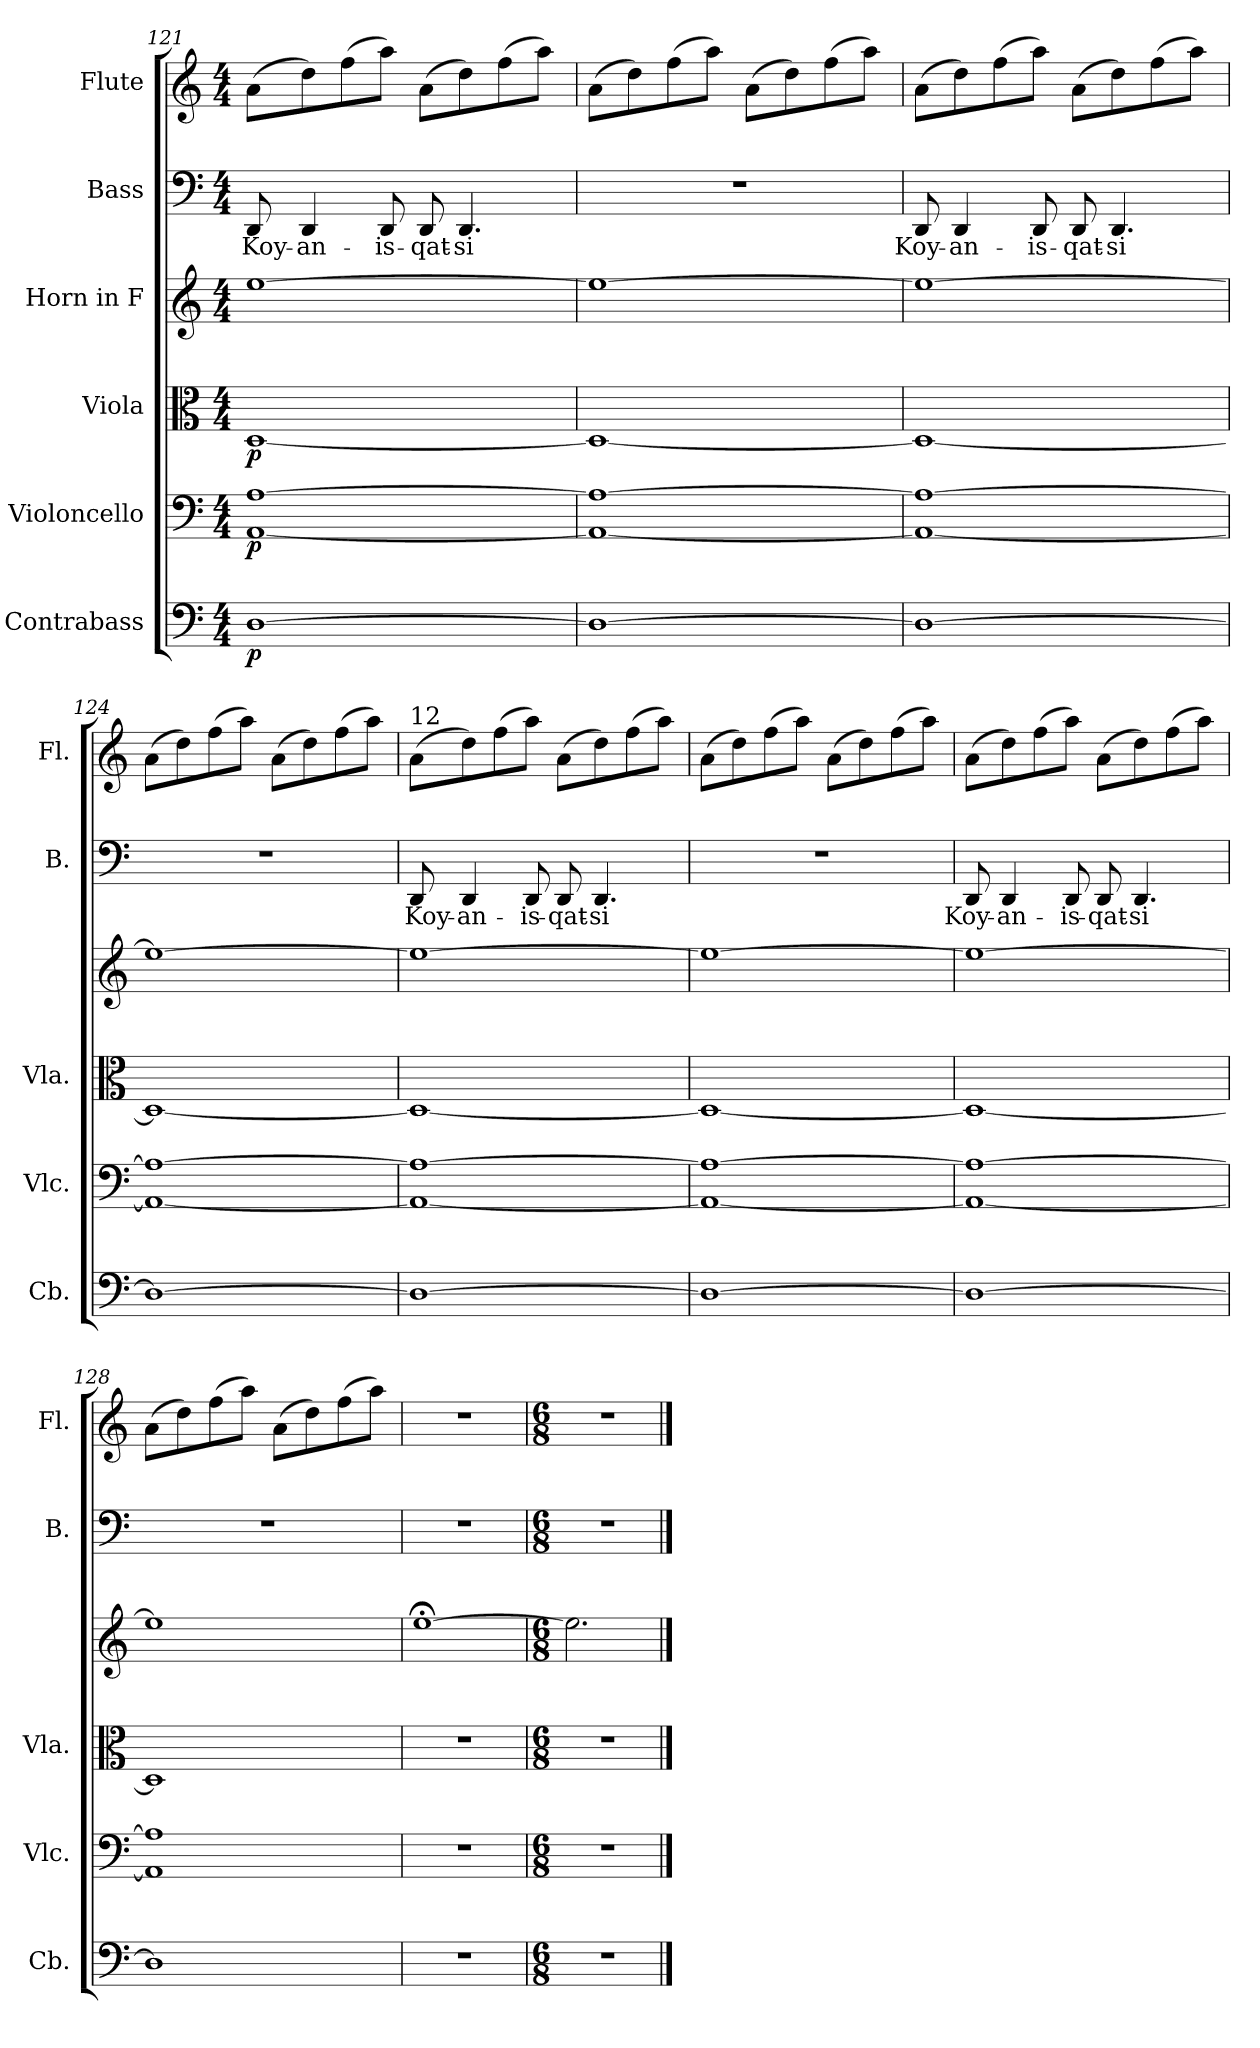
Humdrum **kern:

**kern	**dynam	**kern	**dynam	**kern	**dynam	**kern	**kern	**text	**kern
*part6	*part6	*part5	*part5	*part4	*part4	*part3	*part2	*part2	*part1
*staff6	*staff6	*staff5	*staff5	*staff4	*staff4	*staff3	*staff2	*staff2	*staff1
*I"Contrabass	*	*I"Violoncello	*	*I"Viola	*	*I"Horn in F	*I"Bass	*	*I"Flute
*I'Cb.	*	*I'Vlc.	*	*I'Vla.	*	*	*I'B.	*	*I'Fl.
*clefF4	*	*clefF4	*	*clefC3	*	*clefG2	*clefF4	*	*clefG2
*ITrd7c12	*	*	*	*	*	*ITrd4c7	*	*	*
*k[]	*	*k[]	*	*k[]	*	*k[b-]	*k[]	*	*k[]
*M4/4	*	*M4/4	*	*M4/4	*	*M4/4	*M4/4	*	*M4/4
=121	=121	=121	=121	=121	=121	=121	=121	=121	=121
!	!LO:DY:b	!	!LO:DY:b	!	!LO:DY:b	!	!	!	!
[1DD	p	[1AA [1A	p	[1D	p	[1a	8DD/	Koy-	(8a\L
.	.	.	.	.	.	.	4DD/	-an-	8dd\)
.	.	.	.	.	.	.	.	.	(8ff\
.	.	.	.	.	.	.	8DD/	-is-	8aa\J)
.	.	.	.	.	.	.	8DD/	-qat-	(8a\L
.	.	.	.	.	.	.	4.DD/	-si	8dd\)
.	.	.	.	.	.	.	.	.	(8ff\
.	.	.	.	.	.	.	.	.	8aa\J)
=122	=122	=122	=122	=122	=122	=122	=122	=122	=122
1DD_	.	1AA_ 1A_	.	1D_	.	1a_	1r	.	(8a\L
.	.	.	.	.	.	.	.	.	8dd\)
.	.	.	.	.	.	.	.	.	(8ff\
.	.	.	.	.	.	.	.	.	8aa\J)
.	.	.	.	.	.	.	.	.	(8a\L
.	.	.	.	.	.	.	.	.	8dd\)
.	.	.	.	.	.	.	.	.	(8ff\
.	.	.	.	.	.	.	.	.	8aa\J)
=123	=123	=123	=123	=123	=123	=123	=123	=123	=123
1DD_	.	1AA_ 1A_	.	1D_	.	1a_	8DD/	Koy-	(8a\L
.	.	.	.	.	.	.	4DD/	-an-	8dd\)
.	.	.	.	.	.	.	.	.	(8ff\
.	.	.	.	.	.	.	8DD/	-is-	8aa\J)
.	.	.	.	.	.	.	8DD/	-qat-	(8a\L
.	.	.	.	.	.	.	4.DD/	-si	8dd\)
.	.	.	.	.	.	.	.	.	(8ff\
.	.	.	.	.	.	.	.	.	8aa\J)
!!LO:LB:g=z
=124	=124	=124	=124	=124	=124	=124	=124	=124	=124
1DD_	.	1AA_ 1A_	.	1D_	.	1a_	1r	.	(8a\L
.	.	.	.	.	.	.	.	.	8dd\)
.	.	.	.	.	.	.	.	.	(8ff\
.	.	.	.	.	.	.	.	.	8aa\J)
.	.	.	.	.	.	.	.	.	(8a\L
.	.	.	.	.	.	.	.	.	8dd\)
.	.	.	.	.	.	.	.	.	(8ff\
.	.	.	.	.	.	.	.	.	8aa\J)
=125	=125	=125	=125	=125	=125	=125	=125	=125	=125
!	!	!	!	!	!	!	!	!	!LO:TX:a:t=12
1DD_	.	1AA_ 1A_	.	1D_	.	1a_	8DD/	Koy-	(8a\L
.	.	.	.	.	.	.	4DD/	-an-	8dd\)
.	.	.	.	.	.	.	.	.	(8ff\
.	.	.	.	.	.	.	8DD/	-is-	8aa\J)
.	.	.	.	.	.	.	8DD/	-qat-	(8a\L
.	.	.	.	.	.	.	4.DD/	-si	8dd\)
.	.	.	.	.	.	.	.	.	(8ff\
.	.	.	.	.	.	.	.	.	8aa\J)
=126	=126	=126	=126	=126	=126	=126	=126	=126	=126
1DD_	.	1AA_ 1A_	.	1D_	.	1a_	1r	.	(8a\L
.	.	.	.	.	.	.	.	.	8dd\)
.	.	.	.	.	.	.	.	.	(8ff\
.	.	.	.	.	.	.	.	.	8aa\J)
.	.	.	.	.	.	.	.	.	(8a\L
.	.	.	.	.	.	.	.	.	8dd\)
.	.	.	.	.	.	.	.	.	(8ff\
.	.	.	.	.	.	.	.	.	8aa\J)
=127	=127	=127	=127	=127	=127	=127	=127	=127	=127
1DD_	.	1AA_ 1A_	.	1D_	.	1a_	8DD/	Koy-	(8a\L
.	.	.	.	.	.	.	4DD/	-an-	8dd\)
.	.	.	.	.	.	.	.	.	(8ff\
.	.	.	.	.	.	.	8DD/	-is-	8aa\J)
.	.	.	.	.	.	.	8DD/	-qat-	(8a\L
.	.	.	.	.	.	.	4.DD/	-si	8dd\)
.	.	.	.	.	.	.	.	.	(8ff\
.	.	.	.	.	.	.	.	.	8aa\J)
!!LO:PB:g=z
=128	=128	=128	=128	=128	=128	=128	=128	=128	=128
1DD]	.	1AA] 1A]	.	1D]	.	1a]	1r	.	(8a\L
.	.	.	.	.	.	.	.	.	8dd\)
.	.	.	.	.	.	.	.	.	(8ff\
.	.	.	.	.	.	.	.	.	8aa\J)
.	.	.	.	.	.	.	.	.	(8a\L
.	.	.	.	.	.	.	.	.	8dd\)
.	.	.	.	.	.	.	.	.	(8ff\
.	.	.	.	.	.	.	.	.	8aa\J)
=129	=129	=129	=129	=129	=129	=129	=129	=129	=129
1r	.	1r	.	1r	.	[1a;<	1r	.	1r
=130	=130	=130	=130	=130	=130	=130	=130	=130	=130
*M6/8	*	*M6/8	*	*M6/8	*	*M6/8	*M6/8	*	*M6/8
2.r	.	2.r	.	2.r	.	2.a\]	2.r	.	2.r
==	==	==	==	==	==	==	==	==	==
*-	*-	*-	*-	*-	*-	*-	*-	*-	*-
